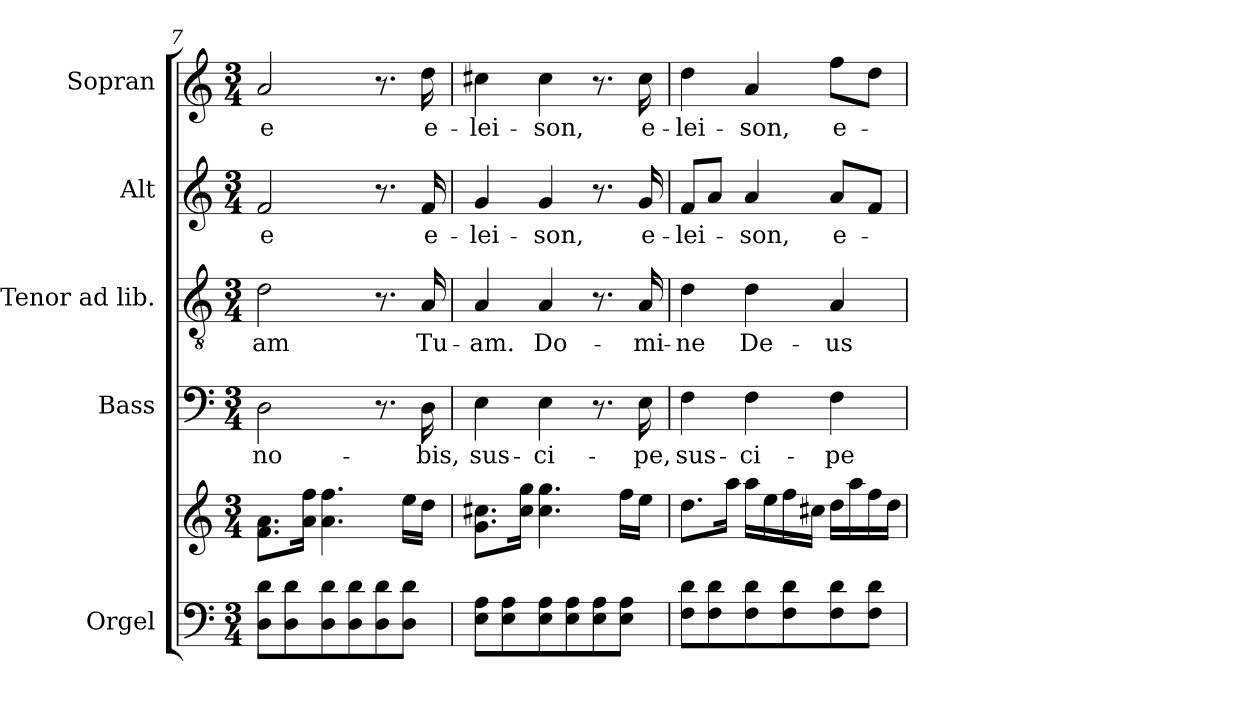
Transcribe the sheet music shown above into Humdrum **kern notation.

**kern	**kern	**kern	**text	**kern	**text	**kern	**text	**kern	**text
*part5	*part5	*part4	*part4	*part3	*part3	*part2	*part2	*part1	*part1
*staff6	*staff5	*staff4	*staff4	*staff3	*staff3	*staff2	*staff2	*staff1	*staff1
*I"Orgel	*	*I"Bass	*	*I"Tenor ad lib.	*	*I"Alt	*	*I"Sopran	*
*I'Org.	*	*I'B	*	*I'T	*	*I'A	*	*I'S	*
*clefF4	*clefG2	*clefF4	*	*clefGv2	*	*clefG2	*	*clefG2	*
*k[]	*k[]	*k[]	*	*k[]	*	*k[]	*	*k[]	*
*C:	*C:	*C:	*	*C:	*	*C:	*	*C:	*
*M3/4	*M3/4	*M3/4	*	*M3/4	*	*M3/4	*	*M3/4	*
=7	=7	=7	=7	=7	=7	=7	=7	=7	=7
!	!	!	!LO:LY:b	!	!LO:LY:b	!	!LO:LY:b	!	!LO:LY:b
8D\ 8d\L	8.f\ 8.a\L	2D\	no-	2d\	-am	2f/	-e	2a/	-e
8D\ 8d\	.	.	.	.	.	.	.	.	.
.	16a\ 16ff\Jk	.	.	.	.	.	.	.	.
8D\ 8d\	4.a\ 4.ff\	.	.	.	.	.	.	.	.
8D\ 8d\	.	.	.	.	.	.	.	.	.
8D\ 8d\	.	8.r	.	8.r	.	8.r	.	8.r	.
8D\ 8d\J	16ee\LL	.	.	.	.	.	.	.	.
!	!	!	!LO:LY:b	!	!LO:LY:b	!	!LO:LY:b	!	!LO:LY:b
.	16dd\JJ	16D\	-bis,	16A/	Tu-	16f/	e-	16dd\	e-
=8	=8	=8	=8	=8	=8	=8	=8	=8	=8
!	!	!	!LO:LY:b	!	!LO:LY:b	!	!LO:LY:b	!	!LO:LY:b
8E\ 8A\L	8.g\ 8.cc#X\L	4E\	sus-	4A/	-am.	4g/	-lei-	4cc#X\	-lei-
8E\ 8A\	.	.	.	.	.	.	.	.	.
.	16cc#\ 16gg\Jk	.	.	.	.	.	.	.	.
!	!	!	!LO:LY:b	!	!LO:LY:b	!	!LO:LY:b	!	!LO:LY:b
8E\ 8A\	4.cc#\ 4.gg\	4E\	-ci-	4A/	Do-	4g/	-son,	4cc#\	-son,
8E\ 8A\	.	.	.	.	.	.	.	.	.
8E\ 8A\	.	8.r	.	8.r	.	8.r	.	8.r	.
8E\ 8A\J	16ff\LL	.	.	.	.	.	.	.	.
!	!	!	!LO:LY:b	!	!LO:LY:b	!	!LO:LY:b	!	!LO:LY:b
.	16ee\JJ	16E\	-pe,	16A/	-mi-	16g/	e-	16cc#\	e-
=9	=9	=9	=9	=9	=9	=9	=9	=9	=9
!	!	!	!LO:LY:b	!	!LO:LY:b	!	!LO:LY:b	!	!LO:LY:b
8F\ 8d\L	8.dd\L	4F\	sus-	4d\	-ne	8f/L	-lei-	4dd\	-lei-
8F\ 8d\	.	.	.	.	.	8a/J	.	.	.
.	16aa\Jk	.	.	.	.	.	.	.	.
!	!	!	!LO:LY:b	!	!LO:LY:b	!	!LO:LY:b	!	!LO:LY:b
8F\ 8d\	16aa\LL	4F\	-ci-	4d\	De-	4a/	-son,	4a/	-son,
.	16ee\	.	.	.	.	.	.	.	.
8F\ 8d\	16ff\	.	.	.	.	.	.	.	.
.	16cc#X\JJ	.	.	.	.	.	.	.	.
!	!	!	!LO:LY:b	!	!LO:LY:b	!	!LO:LY:b	!	!LO:LY:b
8F\ 8d\	16dd\LL	4F\	-pe	4A/	-us	8a/L	e-	8ff\L	e-
.	16aa\	.	.	.	.	.	.	.	.
8F\ 8d\J	16ff\	.	.	.	.	8f/J	.	8dd\J	.
.	16dd\JJ	.	.	.	.	.	.	.	.
=	=	=	=	=	=	=	=	=	=
*-	*-	*-	*-	*-	*-	*-	*-	*-	*-
